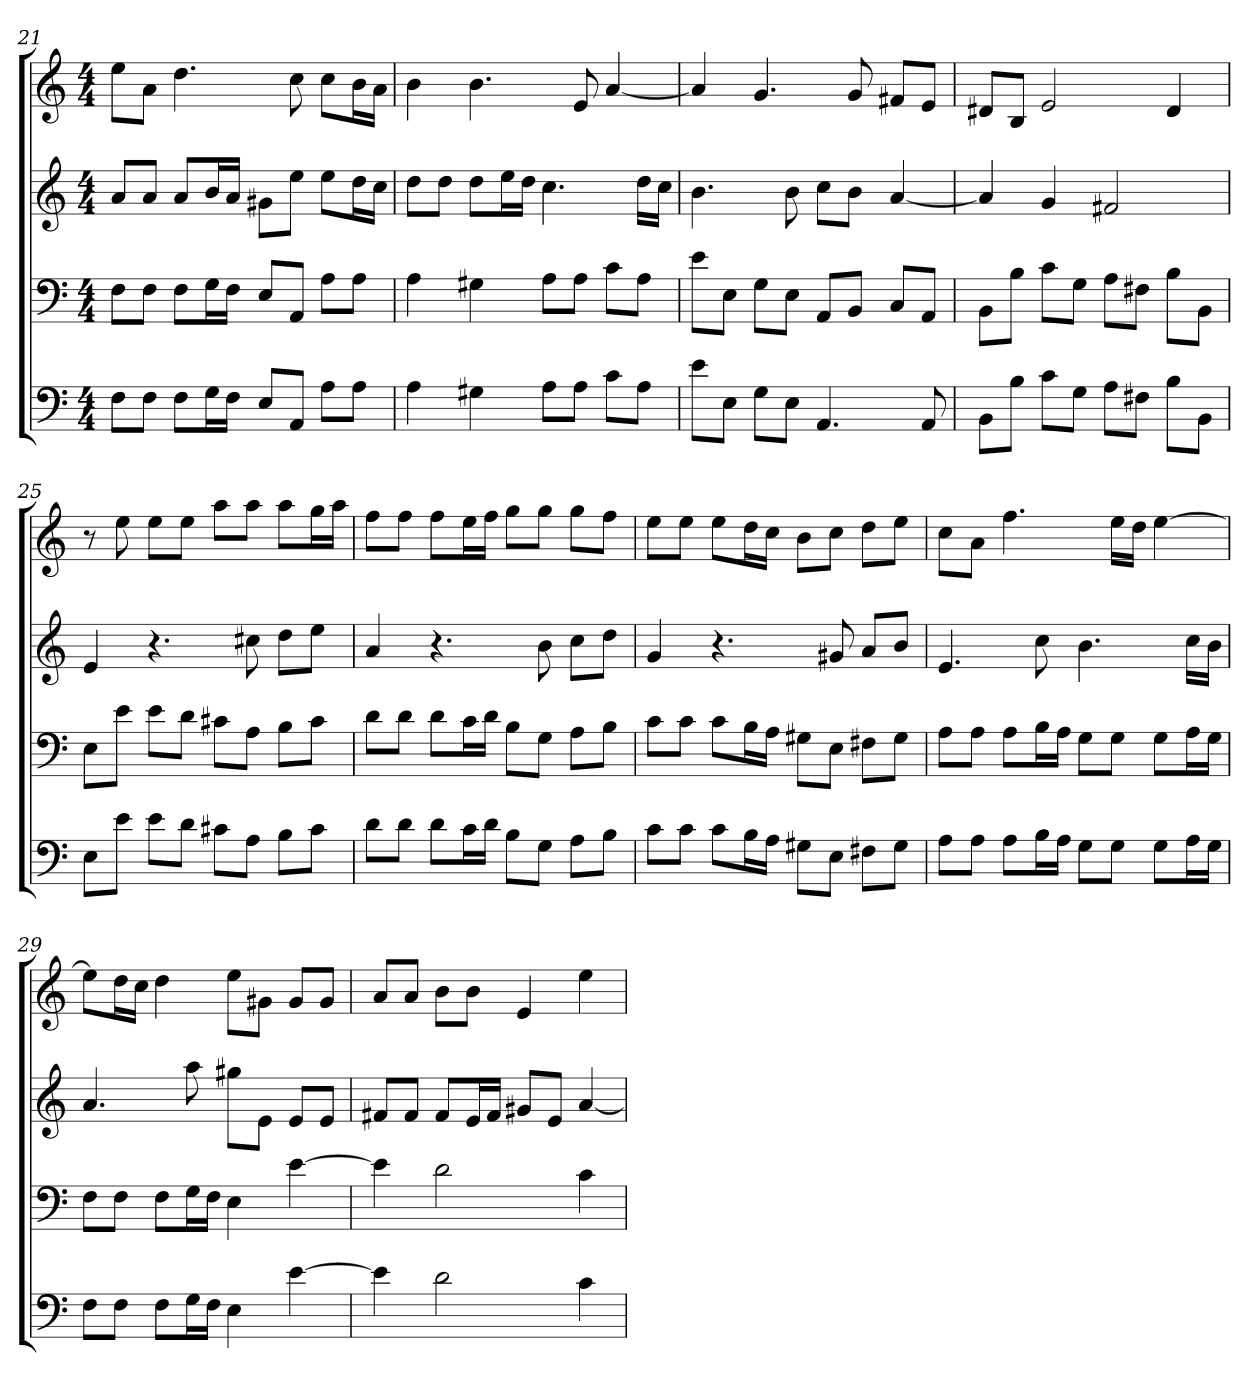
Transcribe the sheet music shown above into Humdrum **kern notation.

**kern	**kern	**kern	**kern
*part4	*part3	*part2	*part1
*staff4	*staff3	*staff2	*staff1
*k[]	*k[]	*k[]	*k[]
*a:	*a:	*a:	*a:
*M4/4	*M4/4	*M4/4	*M4/4
=21	=21	=21	=21
8FL	8FL	8aL	8eeL
8FJ	8FJ	8aJ	8aJ
8FL	8FL	8aL	4.dd
16GL	16GL	16bL	.
16FJJ	16FJJ	16aJJ	.
8EL	8EL	8g#XL	.
8AAJ	8AAJ	8eeJ	8cc
8AL	8AL	8eeL	8ccL
8AJ	8AJ	16ddL	16bL
.	.	16ccJJ	16aJJ
=22	=22	=22	=22
4A	4A	8ddL	4b
.	.	8ddJ	.
4G#X	4G#X	8ddL	4.b
.	.	16eeL	.
.	.	16ddJJ	.
8AL	8AL	4.cc	.
8AJ	8AJ	.	8e
8cL	8cL	.	[4a
8AJ	8AJ	16ddLL	.
.	.	16ccJJ	.
=23	=23	=23	=23
8eL	8eL	4.b	4a]
8EJ	8EJ	.	.
8GL	8GL	.	4.g
8EJ	8EJ	8b	.
4.AA	8AAL	8ccL	.
.	8BBJ	8bJ	8g
.	8CL	[4a	8f#XL
8AA	8AAJ	.	8eJ
=24	=24	=24	=24
8BBL	8BBL	4a]	8d#XL
8BJ	8BJ	.	8BJ
8cL	8cL	4g	2e
8GJ	8GJ	.	.
8AL	8AL	2f#X	.
8F#XJ	8F#XJ	.	.
8BL	8BL	.	4d#
8BBJ	8BBJ	.	.
=25	=25	=25	=25
8EL	8EL	4e	8r
8eJ	8eJ	.	8ee
8eL	8eL	4.r	8eeL
8dJ	8dJ	.	8eeJ
8c#XL	8c#XL	.	8aaL
8AJ	8AJ	8cc#X	8aaJ
8BL	8BL	8ddL	8aaL
8c#J	8c#J	8eeJ	16ggL
.	.	.	16aaJJ
=26	=26	=26	=26
8dL	8dL	4a	8ffL
8dJ	8dJ	.	8ffJ
8dL	8dL	4.r	8ffL
16cL	16cL	.	16eeL
16dJJ	16dJJ	.	16ffJJ
8BL	8BL	.	8ggL
8GJ	8GJ	8b	8ggJ
8AL	8AL	8ccL	8ggL
8BJ	8BJ	8ddJ	8ffJ
=27	=27	=27	=27
8cL	8cL	4g	8eeL
8cJ	8cJ	.	8eeJ
8cL	8cL	4.r	8eeL
16BL	16BL	.	16ddL
16AJJ	16AJJ	.	16ccJJ
8G#XL	8G#XL	.	8bL
8EJ	8EJ	8g#X	8ccJ
8F#XL	8F#XL	8aL	8ddL
8G#J	8G#J	8bJ	8eeJ
=28	=28	=28	=28
8AL	8AL	4.e	8ccL
8AJ	8AJ	.	8aJ
8AL	8AL	.	4.ff
16BL	16BL	8cc	.
16AJJ	16AJJ	.	.
8GL	8GL	4.b	.
8GJ	8GJ	.	16eeLL
.	.	.	16ddJJ
8GL	8GL	.	[4ee
16AL	16AL	16ccLL	.
16GJJ	16GJJ	16bJJ	.
=29	=29	=29	=29
8FL	8FL	4.a	8eeL]
8FJ	8FJ	.	16ddL
.	.	.	16ccJJ
8FL	8FL	.	4dd
16GL	16GL	8aa	.
16FJJ	16FJJ	.	.
4E	4E	8gg#XL	8eeL
.	.	8eJ	8g#XJ
[4e	[4e	8eL	8g#L
.	.	8eJ	8g#J
=30	=30	=30	=30
4e]	4e]	8f#XL	8aL
.	.	8f#J	8aJ
2d	2d	8f#L	8bL
.	.	16eL	8bJ
.	.	16f#JJ	.
.	.	8g#XL	4e
.	.	8eJ	.
4c	4c	[4a	4ee
=	=	=	=
*-	*-	*-	*-
